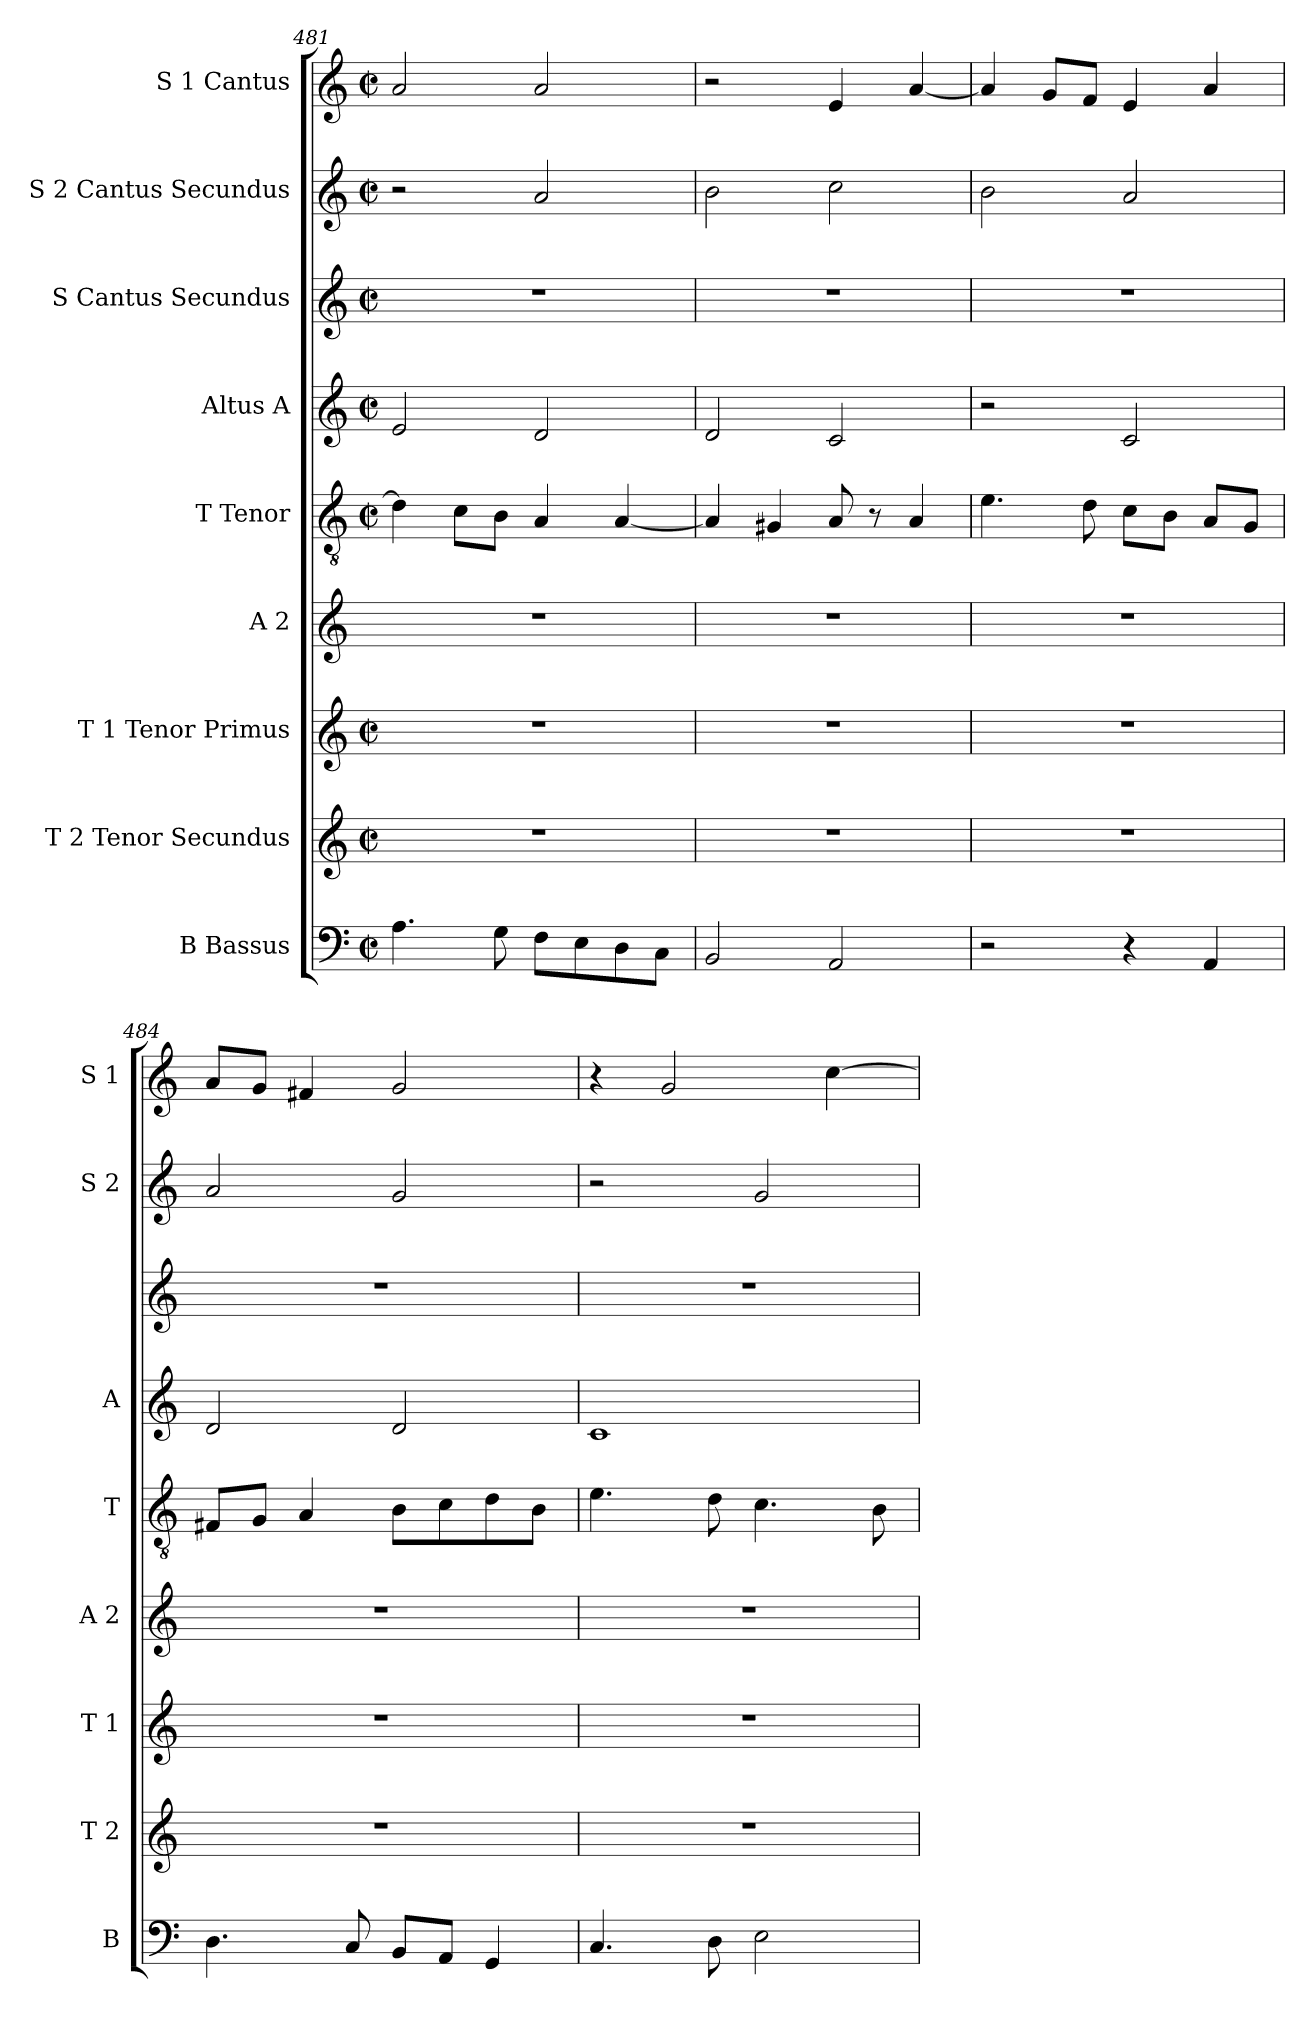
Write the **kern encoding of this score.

**kern	**kern	**kern	**kern	**kern	**kern	**kern	**kern	**kern
*part9	*part8	*part7	*part6	*part5	*part4	*part3	*part2	*part1
*staff9	*staff8	*staff7	*staff6	*staff5	*staff4	*staff3	*staff2	*staff1
*I"B Bassus	*I"T 2 Tenor Secundus	*I"T 1 Tenor Primus	*I"A 2	*I"T Tenor	*I"Altus A	*I"S Cantus Secundus	*I"S 2 Cantus Secundus	*I"S 1 Cantus
*I'B	*I'T 2	*I'T 1	*I'A 2	*I'T	*I'A	*	*I'S 2	*I'S 1
!!LO:LB:g=z
*clefF4	*clefG2	*clefG2	*clefG2	*clefGv2	*clefG2	*clefG2	*clefG2	*clefG2
*k[]	*k[]	*k[]	*k[]	*k[]	*k[]	*k[]	*k[]	*k[]
*C:	*C:	*C:	*C:	*C:	*C:	*C:	*C:	*C:
*M2/2	*M2/2	*M2/2	*	*M2/2	*M2/2	*M2/2	*M2/2	*M2/2
*met(c|)	*met(c|)	*met(c|)	*	*met(c|)	*met(c|)	*met(c|)	*met(c|)	*met(c|)
=481	=481	=481	=481	=481	=481	=481	=481	=481
4.A\	1r	1r	1r	4d\]	2e/	1r	2r	2a/
.	.	.	.	8c\L	.	.	.	.
8G\	.	.	.	8B\J	.	.	.	.
8F\L	.	.	.	4A/	2d/	.	2a/	2a/
8E\	.	.	.	.	.	.	.	.
8D\	.	.	.	[<4A/	.	.	.	.
8C\J	.	.	.	.	.	.	.	.
=482	=482	=482	=482	=482	=482	=482	=482	=482
2BB/	1r	1r	1r	4A/]	2d/	1r	2b\	2r
.	.	.	.	4G#X/	.	.	.	.
2AA/	.	.	.	8A/	2c/	.	2cc\	4e/
.	.	.	.	8r	.	.	.	.
.	.	.	.	4A/	.	.	.	[<4a/
=483	=483	=483	=483	=483	=483	=483	=483	=483
2r	1r	1r	1r	4.e\	2r	1r	2b\	4a/]
.	.	.	.	.	.	.	.	8g/L
.	.	.	.	8d\	.	.	.	8f/J
4r	.	.	.	8c\L	2c/	.	2a/	4e/
.	.	.	.	8B\J	.	.	.	.
4AA/	.	.	.	8A/L	.	.	.	4a/
.	.	.	.	8G/J	.	.	.	.
=484	=484	=484	=484	=484	=484	=484	=484	=484
4.D\	1r	1r	1r	8F#X/L	2d/	1r	2a/	8a/L
.	.	.	.	8G/J	.	.	.	8g/J
.	.	.	.	4A/	.	.	.	4f#X/
8C/	.	.	.	.	.	.	.	.
8BB/L	.	.	.	8B\L	2d/	.	2g/	2g/
8AA/J	.	.	.	8c\	.	.	.	.
4GG/	.	.	.	8d\	.	.	.	.
.	.	.	.	8B\J	.	.	.	.
!!LO:PB:g=z
=485	=485	=485	=485	=485	=485	=485	=485	=485
4.C/	1r	1r	1r	4.e\	1c	1r	2r	4r
.	.	.	.	.	.	.	.	2g/
8D\	.	.	.	8d\	.	.	.	.
2E\	.	.	.	4.c\	.	.	2g/	.
.	.	.	.	.	.	.	.	[>4cc\
.	.	.	.	8B\	.	.	.	.
=	=	=	=	=	=	=	=	=
*-	*-	*-	*-	*-	*-	*-	*-	*-
